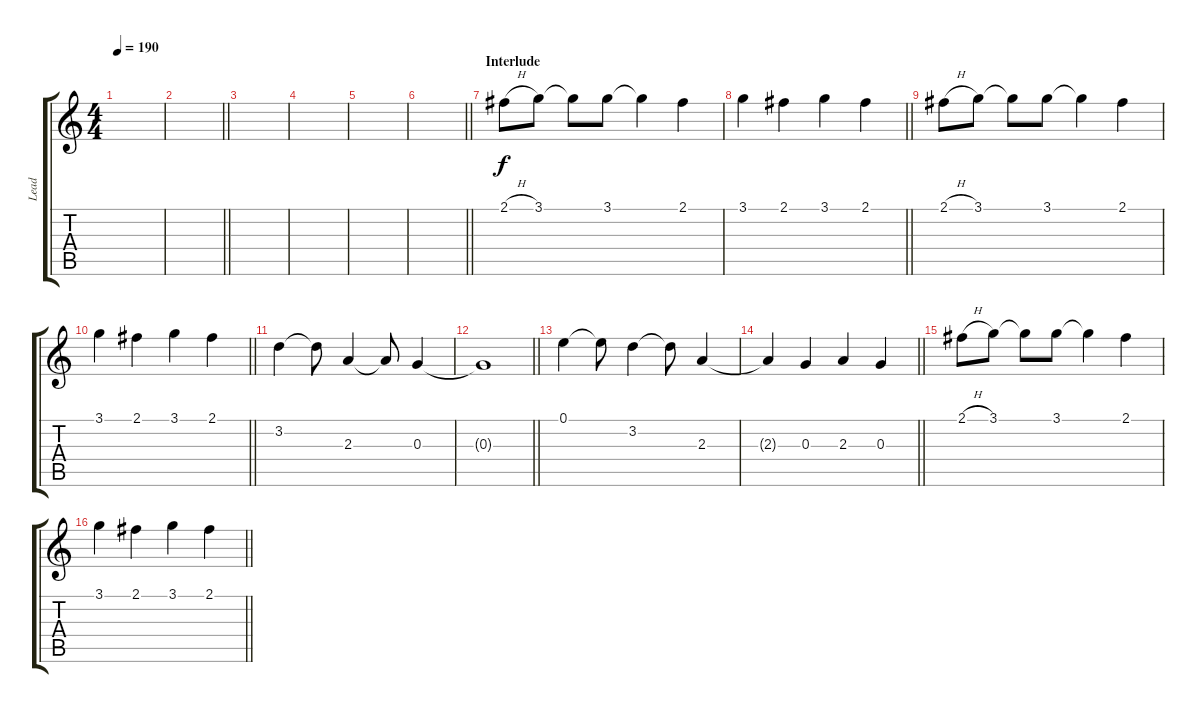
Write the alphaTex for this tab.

\track ("Lead" "Lead") {instrument acousticguitarsteel}
\staff {score tabs}
\tuning (E4 B3 G3 D3 A2 E2) {hide}
\ts (4 4)
\tempo 190
\clef g2
\ks c
|
\barLineRight lightlight
|
|
|
|
\barLineRight lightlight
|
\section ("" "Interlude")
2.1{h}.8 3.1.8 3.1{t}.8 3.1.8 3.1{t}.4 2.1.4 |
\barLineRight lightlight
3.1.4 2.1.4 3.1.4 2.1.4 |
2.1{h}.8 3.1.8 3.1{t}.8 3.1.8 3.1{t}.4 2.1.4 |
\barLineRight lightlight
3.1.4 2.1.4 3.1.4 2.1.4 |
3.2.4 3.2{t}.8 2.3.4 2.3{t}.8 0.3.4 |
\barLineRight lightlight
0.3{t}.1 |
0.1.4 0.1{t}.8 3.2.4 3.2{t}.8 2.3.4 |
\barLineRight lightlight
2.3{t}.4 0.3.4 2.3.4 0.3.4 |
2.1{h}.8 3.1.8 3.1{t}.8 3.1.8 3.1{t}.4 2.1.4 |
\barLineRight lightlight
3.1.4 2.1.4 3.1.4 2.1.4
